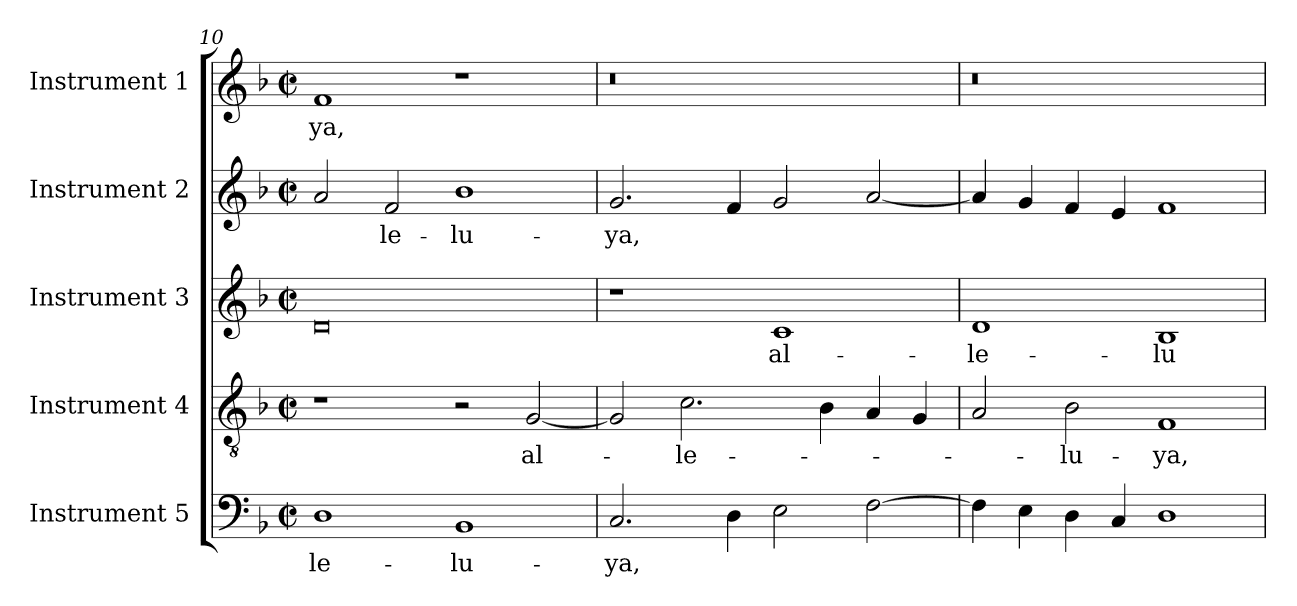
**kern	**text	**kern	**text	**kern	**text	**kern	**text	**kern	**text
*part5	*part5	*part4	*part4	*part3	*part3	*part2	*part2	*part1	*part1
*staff5	*staff5	*staff4	*staff4	*staff3	*staff3	*staff2	*staff2	*staff1	*staff1
*I"Instrument 5	*	*I"Instrument 4	*	*I"Instrument 3	*	*I"Instrument 2	*	*I"Instrument 1	*
*clefF4	*	*clefGv2	*	*clefG2	*	*clefG2	*	*clefG2	*
*k[b-]	*	*k[b-]	*	*k[b-]	*	*k[b-]	*	*k[b-]	*
*F:	*	*F:	*	*F:	*	*F:	*	*F:	*
*M2/2	*	*M2/2	*	*M2/2	*	*M2/2	*	*M2/2	*
*met(c|)	*	*met(c|)	*	*met(c|)	*	*met(c|)	*	*met(c|)	*
=10	=10	=10	=10	=10	=10	=10	=10	=10	=10
!	!LO:LY:b:cj	!	!	!	!	!	!	!	!LO:LY:b:cj
1D	-le-	1r	.	0d	.	2a/	.	1f	-ya,
!	!	!	!	!	!	!	!LO:LY:b:cj	!	!
.	.	.	.	.	.	2f/	-le-	.	.
!	!LO:LY:b:cj	!	!	!	!	!	!LO:LY:b:cj	!	!
1BB-	-lu-	2r	.	.	.	1b-	-lu-	1r	.
!	!	!	!LO:LY:b:cj	!	!	!	!	!	!
.	.	[<2G/	al-	.	.	.	.	.	.
=11	=11	=11	=11	=11	=11	=11	=11	=11	=11
!	!LO:LY:b:cj	!	!	!	!	!	!LO:LY:b:cj	!	!
2.C/	-ya,	2G/]	.	1r	.	2.g/	-ya,	0r	.
!	!	!	!LO:LY:b:cj	!	!	!	!	!	!
.	.	2.c\	-le-	.	.	.	.	.	.
4D\	.	.	.	.	.	4f/	.	.	.
!	!	!	!	!	!LO:LY:b:cj	!	!	!	!
2E\	.	.	.	1c	al-	2g/	.	.	.
.	.	4B-\	.	.	.	.	.	.	.
[>2F\	.	4A/	.	.	.	[<2a/	.	.	.
.	.	4G/	.	.	.	.	.	.	.
=12	=12	=12	=12	=12	=12	=12	=12	=12	=12
!	!	!	!	!	!LO:LY:b:cj	!	!	!	!
4F\]	.	2A/	.	1d	-le-	4a/]	.	0r	.
4E\	.	.	.	.	.	4g/	.	.	.
!	!	!	!LO:LY:b:cj	!	!	!	!	!	!
4D\	.	2B-\	-lu-	.	.	4f/	.	.	.
4C/	.	.	.	.	.	4e/	.	.	.
!	!	!	!LO:LY:b:cj	!	!LO:LY:b:cj	!	!	!	!
1D	.	1F	-ya,	1B-	-lu-	1f	.	.	.
=	=	=	=	=	=	=	=	=	=
*-	*-	*-	*-	*-	*-	*-	*-	*-	*-
